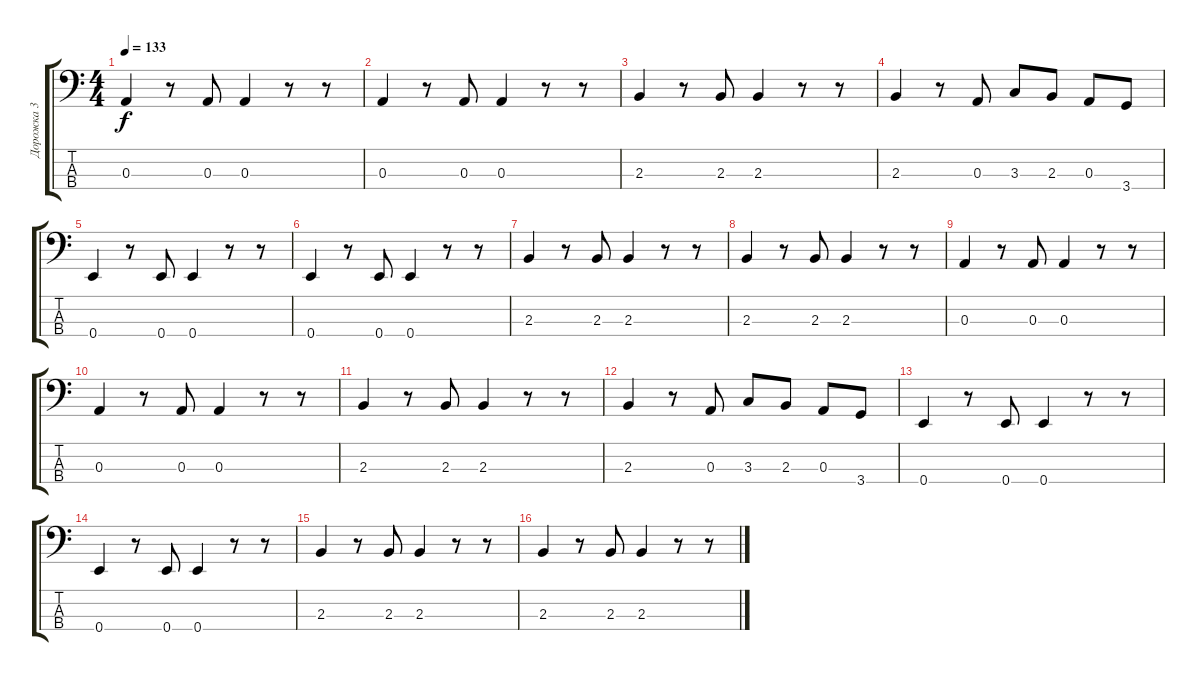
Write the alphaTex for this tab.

\track ("Дорожка 3" "Дорожка 3") {instrument electricbassfinger}
\staff {score tabs}
\tuning (G2 D2 A1 E1) {hide}
\ts (4 4)
\tempo 133
\clef f4
\ks c
0.3.4{dy f} r.8 0.3.8 0.3.4 r.8 r.8 |
0.3.4 r.8 0.3.8 0.3.4 r.8 r.8 |
2.3.4 r.8 2.3.8 2.3.4 r.8 r.8 |
2.3.4 r.8 0.3.8 3.3.8 2.3.8 0.3.8 3.4.8 |
0.4.4 r.8 0.4.8 0.4.4 r.8 r.8 |
0.4.4 r.8 0.4.8 0.4.4 r.8 r.8 |
2.3.4 r.8 2.3.8 2.3.4 r.8 r.8 |
2.3.4 r.8 2.3.8 2.3.4 r.8 r.8 |
0.3.4 r.8 0.3.8 0.3.4 r.8 r.8 |
0.3.4 r.8 0.3.8 0.3.4 r.8 r.8 |
2.3.4 r.8 2.3.8 2.3.4 r.8 r.8 |
2.3.4 r.8 0.3.8 3.3.8 2.3.8 0.3.8 3.4.8 |
0.4.4 r.8 0.4.8 0.4.4 r.8 r.8 |
0.4.4 r.8 0.4.8 0.4.4 r.8 r.8 |
2.3.4 r.8 2.3.8 2.3.4 r.8 r.8 |
2.3.4 r.8 2.3.8 2.3.4 r.8 r.8
